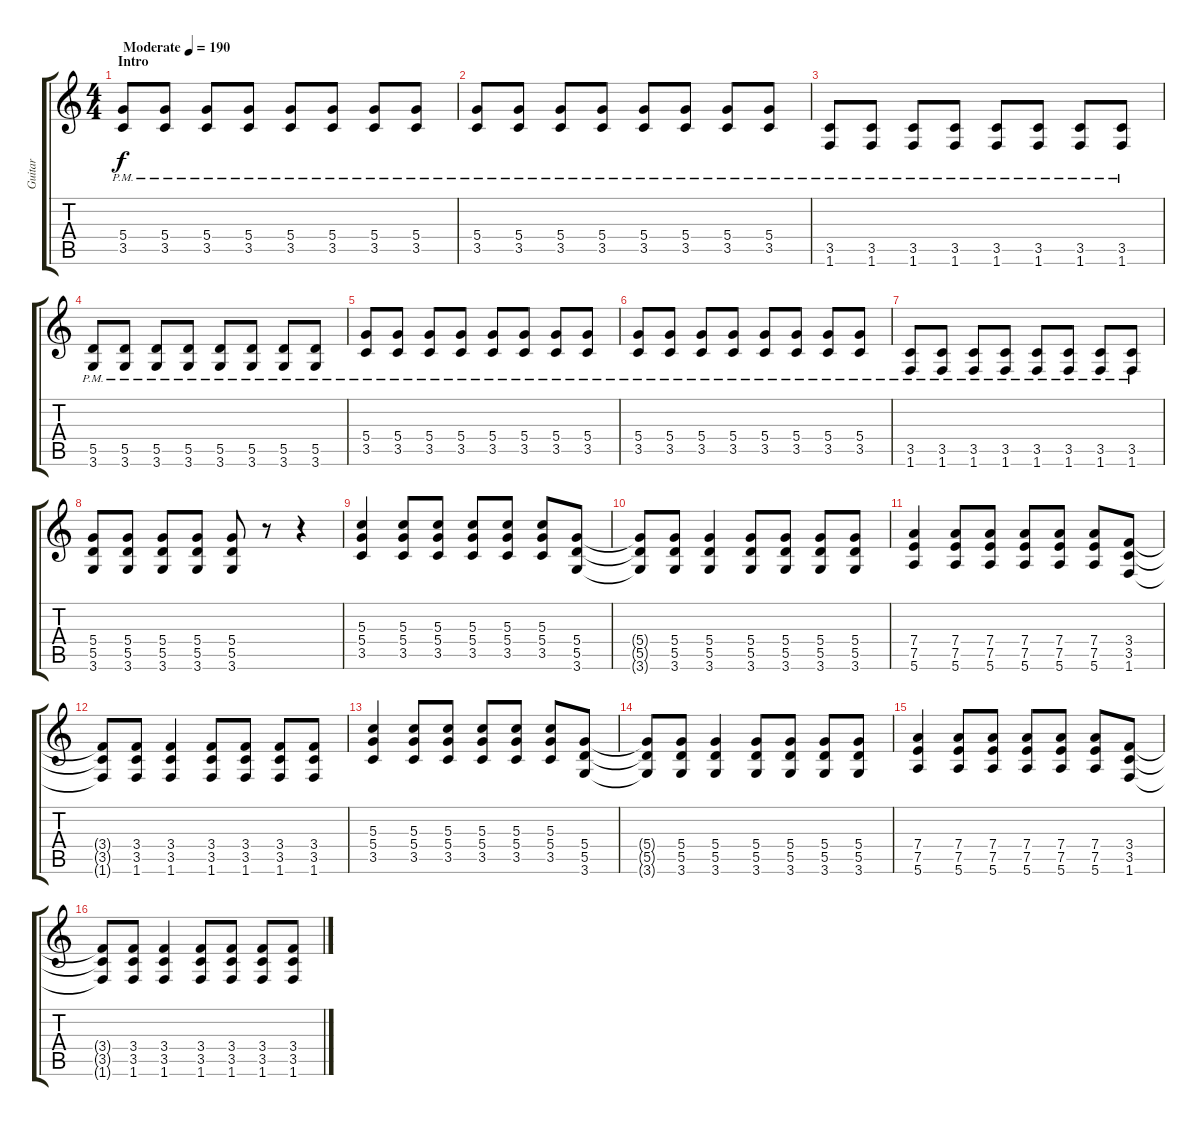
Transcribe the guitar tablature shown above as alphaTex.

\track ("Guitar" "Guitar") {instrument distortionguitar}
\staff {score tabs}
\tuning (E4 B3 G3 D3 A2 E2) {hide}
\ts (4 4)
\section ("" "Intro")
\tempo (190 "Moderate")
\clef g2
\ks c
(5.4{pm} 3.5{pm}).8{dy f instrument distortionguitar} (5.4{pm} 3.5{pm}).8 (5.4{pm} 3.5{pm}).8 (5.4{pm} 3.5{pm}).8 (5.4{pm} 3.5{pm}).8 (5.4{pm} 3.5{pm}).8 (5.4{pm} 3.5{pm}).8 (5.4{pm} 3.5{pm}).8 |
(5.4{pm} 3.5{pm}).8 (5.4{pm} 3.5{pm}).8 (5.4{pm} 3.5{pm}).8 (5.4{pm} 3.5{pm}).8 (5.4{pm} 3.5{pm}).8 (5.4{pm} 3.5{pm}).8 (5.4{pm} 3.5{pm}).8 (5.4{pm} 3.5{pm}).8 |
(3.5{pm} 1.6{pm}).8 (3.5{pm} 1.6{pm}).8 (3.5{pm} 1.6{pm}).8 (3.5{pm} 1.6{pm}).8 (3.5{pm} 1.6{pm}).8 (3.5{pm} 1.6{pm}).8 (3.5{pm} 1.6{pm}).8 (3.5{pm} 1.6{pm}).8 |
(5.5{pm} 3.6{pm}).8 (5.5{pm} 3.6{pm}).8 (5.5{pm} 3.6{pm}).8 (5.5{pm} 3.6{pm}).8 (5.5{pm} 3.6{pm}).8 (5.5{pm} 3.6{pm}).8 (5.5{pm} 3.6{pm}).8 (5.5{pm} 3.6{pm}).8 |
(5.4{pm} 3.5{pm}).8 (5.4{pm} 3.5{pm}).8 (5.4{pm} 3.5{pm}).8 (5.4{pm} 3.5{pm}).8 (5.4{pm} 3.5{pm}).8 (5.4{pm} 3.5{pm}).8 (5.4{pm} 3.5{pm}).8 (5.4{pm} 3.5{pm}).8 |
(5.4{pm} 3.5{pm}).8 (5.4{pm} 3.5{pm}).8 (5.4{pm} 3.5{pm}).8 (5.4{pm} 3.5{pm}).8 (5.4{pm} 3.5{pm}).8 (5.4{pm} 3.5{pm}).8 (5.4{pm} 3.5{pm}).8 (5.4{pm} 3.5{pm}).8 |
(3.5{pm} 1.6{pm}).8 (3.5{pm} 1.6{pm}).8 (3.5{pm} 1.6{pm}).8 (3.5{pm} 1.6{pm}).8 (3.5{pm} 1.6{pm}).8 (3.5{pm} 1.6{pm}).8 (3.5{pm} 1.6{pm}).8 (3.5{pm} 1.6{pm}).8 |
(5.4 5.5 3.6).8 (5.4 5.5 3.6).8 (5.4 5.5 3.6).8 (5.4 5.5 3.6).8 (5.4 5.5 3.6).8 r.8 r.4 |
(5.3 5.4 3.5).4 (5.3 5.4 3.5).8 (5.3 5.4 3.5).8 (5.3 5.4 3.5).8 (5.3 5.4 3.5).8 (5.3 5.4 3.5).8 (5.4 5.5 3.6).8 |
(5.4{t} 5.5{t} 3.6{t}).8 (5.4 5.5 3.6).8 (5.4 5.5 3.6).4 (5.4 5.5 3.6).8 (5.4 5.5 3.6).8 (5.4 5.5 3.6).8 (5.4 5.5 3.6).8 |
(7.4 7.5 5.6).4 (7.4 7.5 5.6).8 (7.4 7.5 5.6).8 (7.4 7.5 5.6).8 (7.4 7.5 5.6).8 (7.4 7.5 5.6).8 (3.4 3.5 1.6).8 |
(3.4{t} 3.5{t} 1.6{t}).8 (3.4 3.5 1.6).8 (3.4 3.5 1.6).4 (3.4 3.5 1.6).8 (3.4 3.5 1.6).8 (3.4 3.5 1.6).8 (3.4 3.5 1.6).8 |
(5.3 5.4 3.5).4 (5.3 5.4 3.5).8 (5.3 5.4 3.5).8 (5.3 5.4 3.5).8 (5.3 5.4 3.5).8 (5.3 5.4 3.5).8 (5.4 5.5 3.6).8 |
(5.4{t} 5.5{t} 3.6{t}).8 (5.4 5.5 3.6).8 (5.4 5.5 3.6).4 (5.4 5.5 3.6).8 (5.4 5.5 3.6).8 (5.4 5.5 3.6).8 (5.4 5.5 3.6).8 |
(7.4 7.5 5.6).4 (7.4 7.5 5.6).8 (7.4 7.5 5.6).8 (7.4 7.5 5.6).8 (7.4 7.5 5.6).8 (7.4 7.5 5.6).8 (3.4 3.5 1.6).8 |
(3.4{t} 3.5{t} 1.6{t}).8 (3.4 3.5 1.6).8 (3.4 3.5 1.6).4 (3.4 3.5 1.6).8 (3.4 3.5 1.6).8 (3.4 3.5 1.6).8 (3.4 3.5 1.6).8
